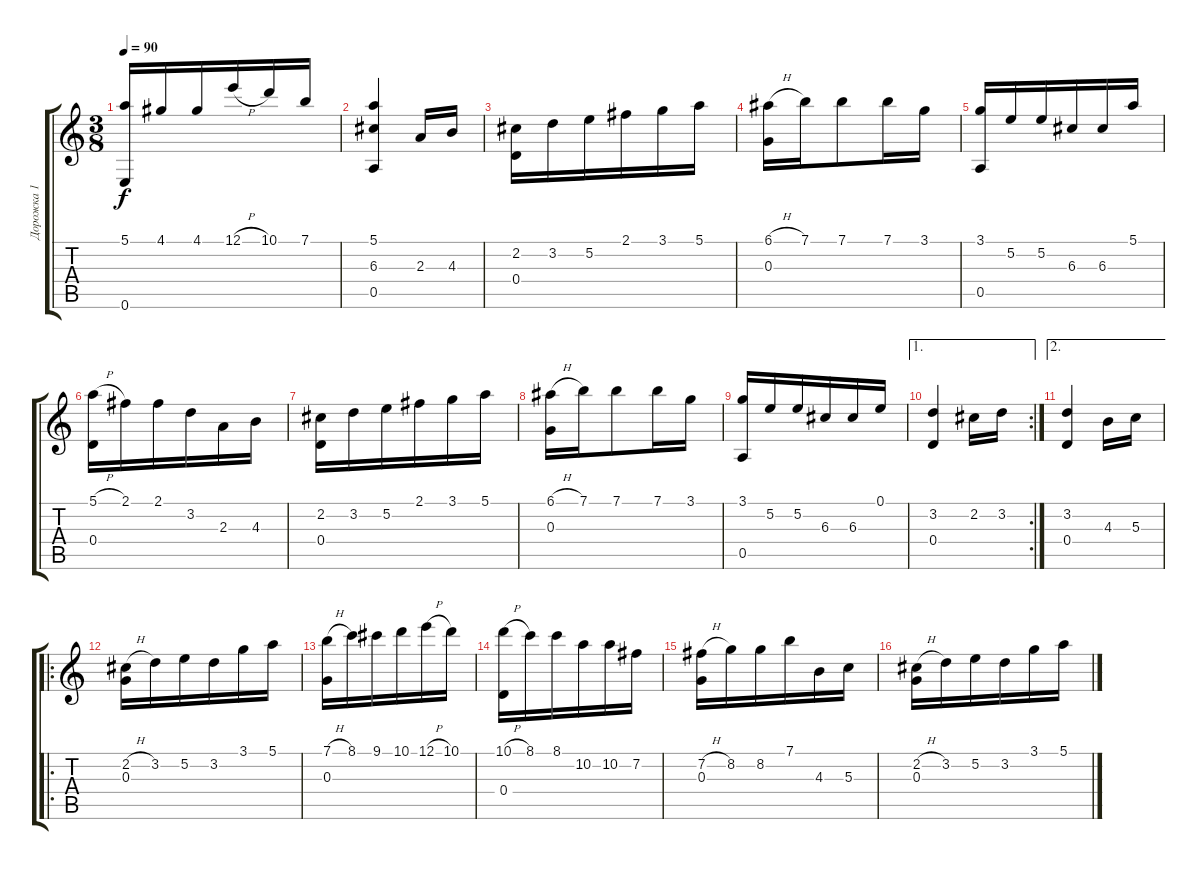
\track ("Дорожка 1" "Дорожка 1") {instrument acousticguitarnylon}
\staff {score tabs}
\tuning (E4 B3 G3 D3 A2 E2) {hide}
\ts (3 8)
\tempo 90
\clef g2
\ks c
(5.1 0.6).16{dy f} 4.1.16 4.1.16 12.1{h}.16 10.1.16 7.1.16 |
(5.1 6.3 0.5).4 2.3.16 4.3.16 |
(2.2 0.4).16 3.2.16 5.2.16 2.1.16 3.1.16 5.1.16 |
(6.1{h} 0.3).16 7.1.16 7.1.8 7.1.16 3.1.16 |
(3.1 0.5).16 5.2.16 5.2.16 6.3.16 6.3.16 5.1.16 |
(5.1{h} 0.4).16 2.1.16 2.1.16 3.2.16 2.3.16 4.3.16 |
(2.2 0.4).16 3.2.16 5.2.16 2.1.16 3.1.16 5.1.16 |
(6.1{h} 0.3).16 7.1.16 7.1.8 7.1.16 3.1.16 |
(3.1 0.5).16 5.2.16 5.2.16 6.3.16 6.3.16 0.1.16 |
\ae 1
\rc 2
(3.2 0.4).4 2.2.16 3.2.16 |
\ae 2
(3.2 0.4).4 4.3.16 5.3.16 |
\ro
(2.2{h} 0.3).16 3.2.16 5.2.16 3.2.16 3.1.16 5.1.16 |
(7.1{h} 0.3).16 8.1.16 9.1.16 10.1.16 12.1{h}.16 10.1.16 |
(10.1{h} 0.4).16 8.1.16 8.1.16 10.2.16 10.2.16 7.2.16 |
(7.2{h} 0.3).16 8.2.16 8.2.16 7.1.16 4.3.16 5.3.16 |
(2.2{h} 0.3).16 3.2.16 5.2.16 3.2.16 3.1.16 5.1.16
